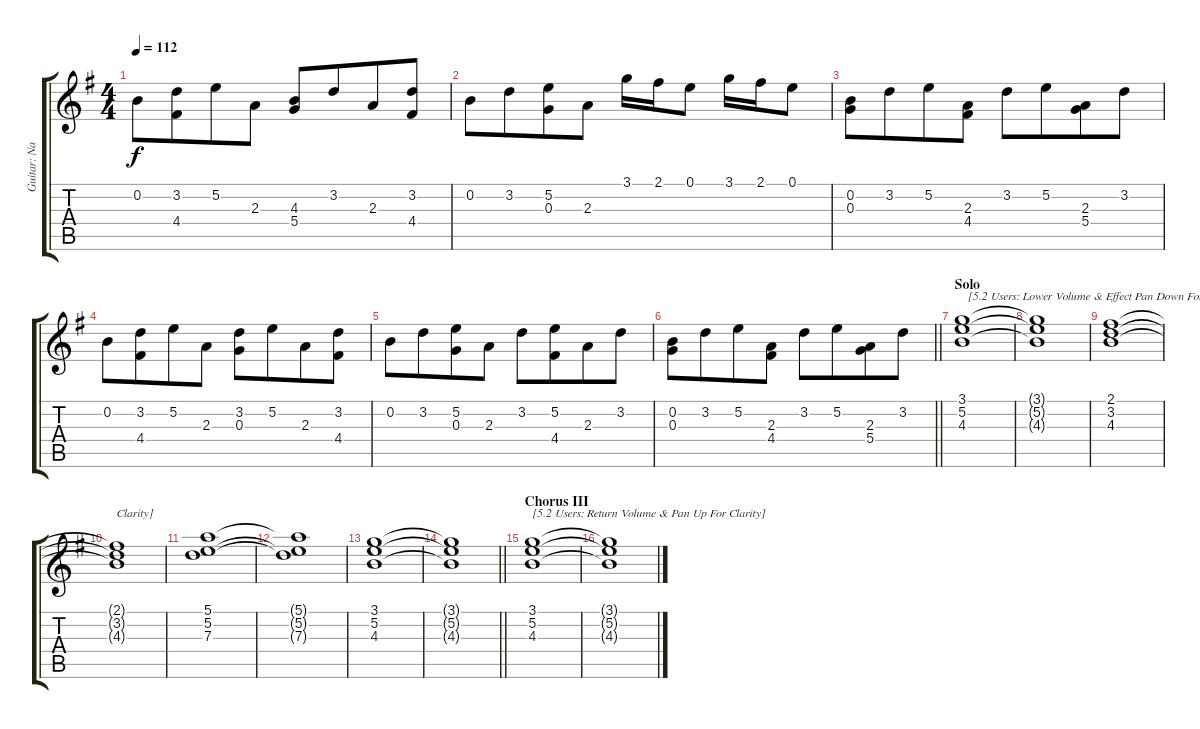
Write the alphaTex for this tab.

\track ("Guitar: Nancy" "Guitar: Na") {instrument distortionguitar}
\staff {score tabs}
\tuning (E4 B3 G3 D3 A2 E2) {hide}
\ts (4 4)
\tempo 112
\clef g2
\ks g
0.2.8{dy f beam merge} (3.2 4.4).8{beam merge} 5.2.8{beam merge} 2.3.8 (4.3 5.4).8{beam merge} 3.2.8{beam merge} 2.3.8{beam merge} (3.2 4.4).8 |
0.2.8{beam merge} 3.2.8{beam merge} (5.2 0.3).8{beam merge} 2.3.8 3.1.16 2.1.16{beam merge} 0.1.8 3.1.16 2.1.16{beam merge} 0.1.8 |
(0.2 0.3).8{beam merge} 3.2.8{beam merge} 5.2.8{beam merge} (2.3 4.4).8 3.2.8{beam merge} 5.2.8{beam merge} (2.3 5.4).8{beam merge} 3.2.8 |
0.2.8{beam merge} (3.2 4.4).8{beam merge} 5.2.8{beam merge} 2.3.8 (3.2 0.3).8{beam merge} 5.2.8{beam merge} 2.3.8{beam merge} (3.2 4.4).8 |
0.2.8{beam merge} 3.2.8{beam merge} (5.2 0.3).8{beam merge} 2.3.8 3.2.8{beam merge} (5.2 4.4).8{beam merge} 2.3.8{beam merge} 3.2.8 |
\barLineRight lightlight
(0.2 0.3).8{beam merge} 3.2.8{beam merge} 5.2.8{beam merge} (2.3 4.4).8 3.2.8{beam merge} 5.2.8{beam merge} (2.3 5.4).8{beam merge} 3.2.8 |
\section ("" "Solo")
(3.1 5.2 4.3).1{txt "  [5.2 Users: Lower Volume & Effect Pan Down For" volume 8 balance 8} |
(3.1{t} 5.2{t} 4.3{t}).1 |
(2.1 3.2 4.3).1 |
(2.1{t} 3.2{t} 4.3{t}).1{txt "Clarity]"} |
(5.1 5.2 7.3).1 |
(5.1{t} 5.2{t} 7.3{t}).1 |
(3.1 5.2 4.3).1 |
\barLineRight lightlight
(3.1{t} 5.2{t} 4.3{t}).1 |
\section ("" "Chorus III")
(3.1 5.2 4.3).1{txt "[5.2 Users: Return Volume & Pan Up For Clarity]" volume 13 balance 12} |
(3.1{t} 5.2{t} 4.3{t}).1
